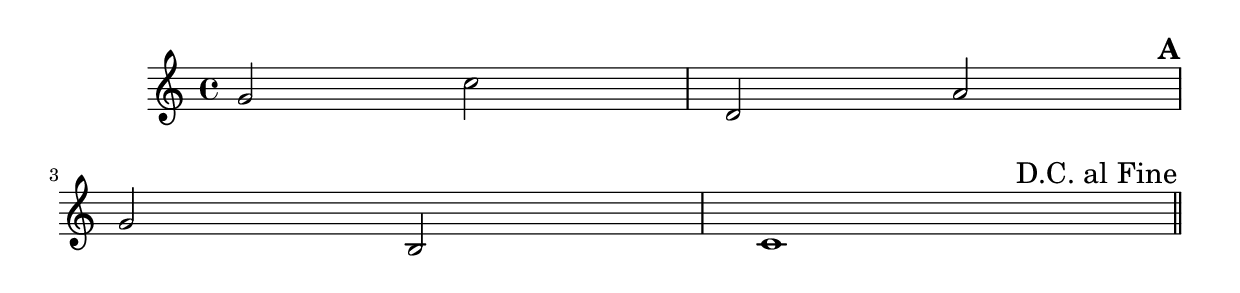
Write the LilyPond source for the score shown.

%% Do not edit this file; it is auto-generated from LSR http://lsr.dsi.unimi.it
%% This file is in the public domain.
\version "2.11.55"

\header {
  lsrtags = "text"

  texidoc = "
Marks can be printed at the end of the current line, instead of the
beginning of the following line. This is particularly useful when a
mark has to be added at the end of a score -- when there is no next
line.

In such cases, the right end of the mark has to be aligned with the
final bar line, as demonstrated on the second line of this example. 

"
  doctitle = "Printing marks at the end of a line or a score"
} % begin verbatim
\relative c'' {  
  \override Score.RehearsalMark  #'break-visibility = #begin-of-line-invisible
  g2 c
  d,2 a'
  \mark \default
  \break
  
  \override Score.RehearsalMark #'self-alignment-X = #RIGHT
  g2 b,
  c1 \bar "||"
  \mark "D.C. al Fine"
}
